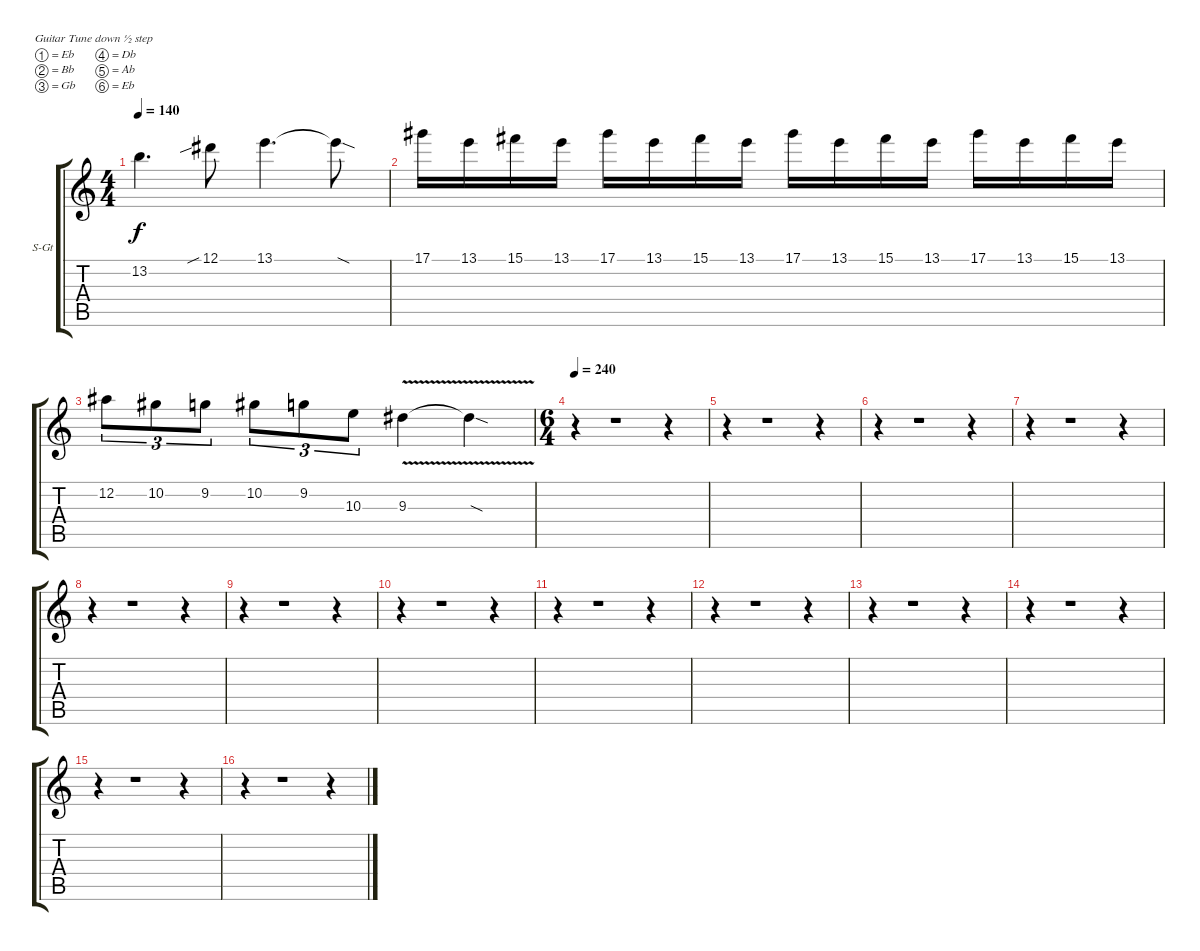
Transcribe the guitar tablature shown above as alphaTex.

\bracketExtendMode groupsimilarinstruments
\firstSystemTrackNameOrientation horizontal
\otherSystemsTrackNameOrientation horizontal
\track ("Дмитрий Иванов / Доп. Гитары" "S-Gt") {instrument taikodrum}
\staff {score tabs}
\tuning (Eb4 Bb3 Gb3 Db3 Ab2 Eb2)
\displaytranspose 12
\ts (4 4)
\tempo 140
\clef g2
\ks c
13.2.4{d dy f} 12.1{sib}.8 13.1.4{d} 13.1{sod t}.8 |
17.1.16 13.1.16 15.1.16 13.1.16 17.1.16 13.1.16 15.1.16 13.1.16 17.1.16 13.1.16 15.1.16 13.1.16 17.1.16 13.1.16 15.1.16 13.1.16 |
12.2.8{tu (3 2)} 10.2.8{tu (3 2)} 9.2.8{tu (3 2)} 10.2.8{tu (3 2)} 9.2.8{tu (3 2)} 10.3.8{tu (3 2)} 9.3{v}.4 9.3{v sod t}.4 |
\ts (6 4)
\beaming (8 6 6)
\tempo 240
r.4 r.1 r.4 |
r.4 r.1 r.4 |
r.4 r.1 r.4 |
r.4 r.1 r.4 |
r.4 r.1 r.4 |
r.4 r.1 r.4 |
r.4 r.1 r.4 |
r.4 r.1 r.4 |
r.4 r.1 r.4 |
r.4 r.1 r.4 |
r.4 r.1 r.4 |
r.4 r.1 r.4 |
r.4 r.1 r.4
